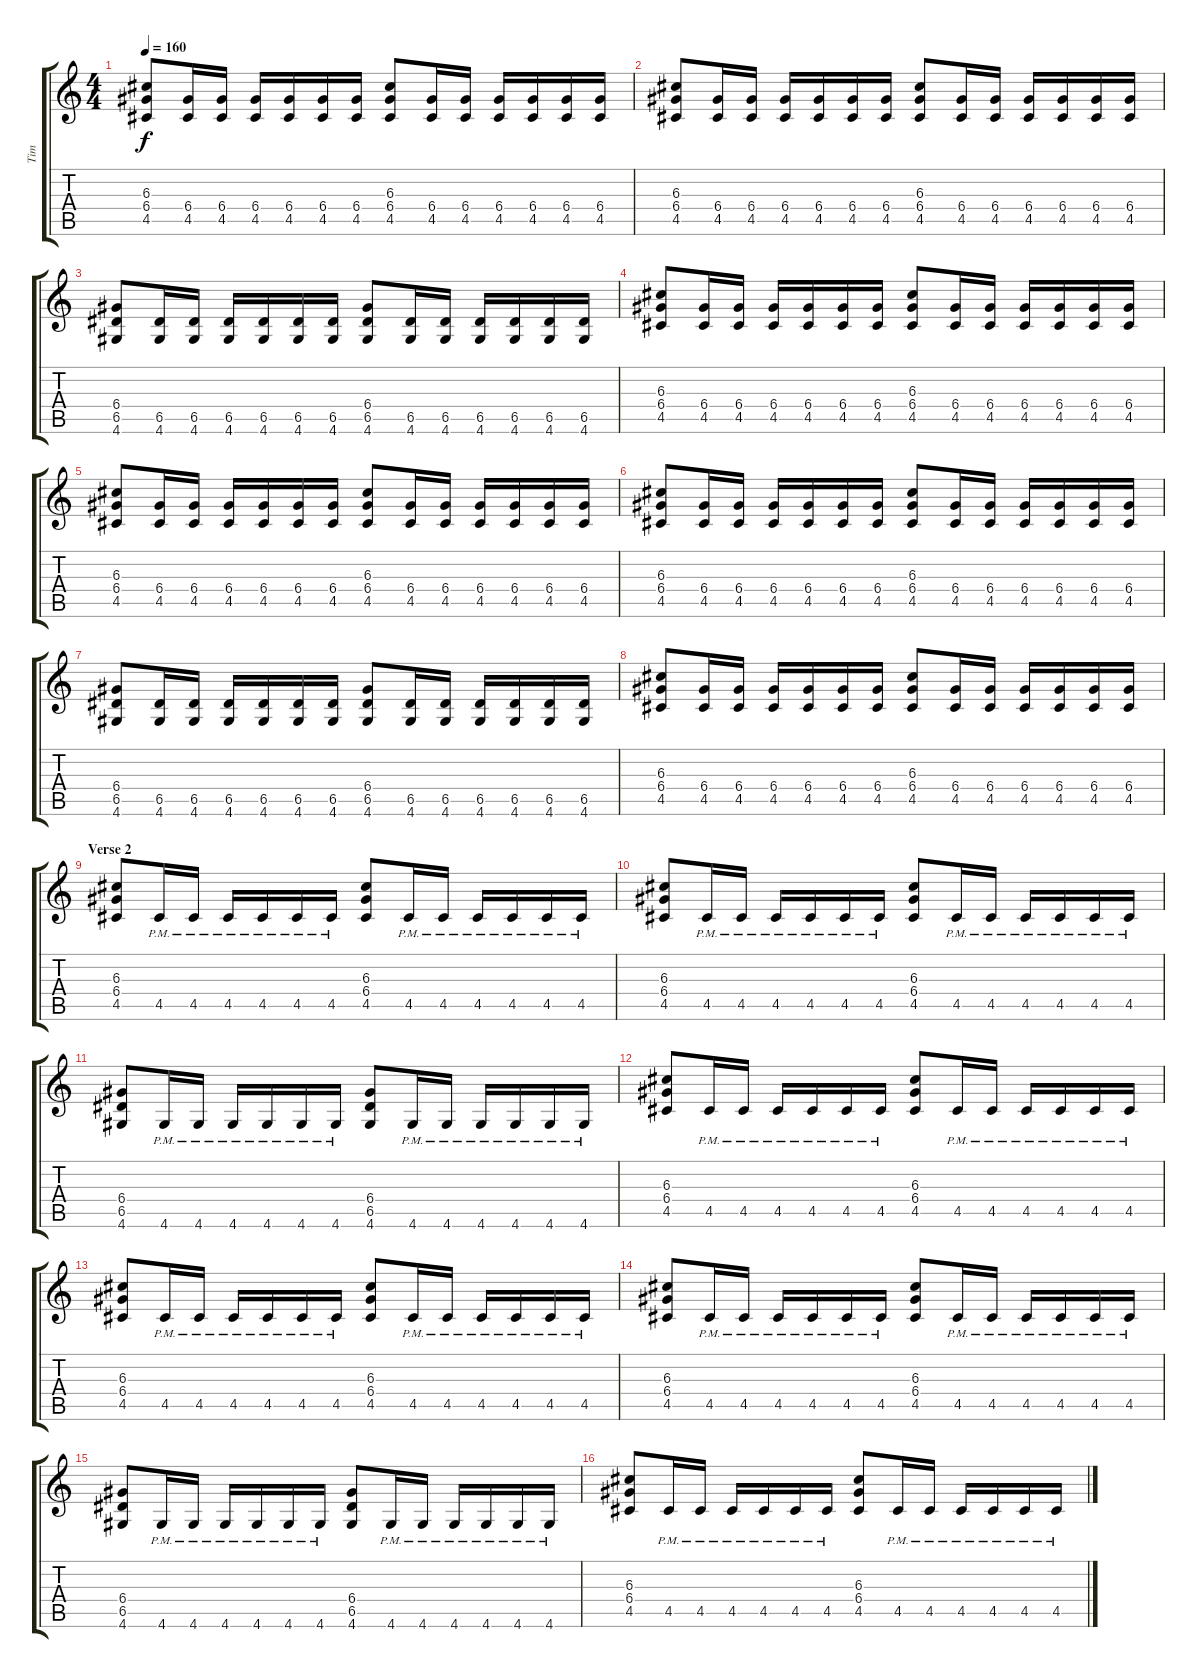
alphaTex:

\track ("Tim" "Tim") {instrument distortionguitar}
\staff {score tabs}
\tuning (E4 B3 G3 D3 A2 E2) {hide}
\ts (4 4)
\tempo 160
\clef g2
\ks c
(6.3 6.4 4.5).8{dy f} (6.4 4.5).16 (6.4 4.5).16 (6.4 4.5).16 (6.4 4.5).16 (6.4 4.5).16 (6.4 4.5).16 (6.3 6.4 4.5).8 (6.4 4.5).16 (6.4 4.5).16 (6.4 4.5).16 (6.4 4.5).16 (6.4 4.5).16 (6.4 4.5).16 |
(6.3 6.4 4.5).8 (6.4 4.5).16 (6.4 4.5).16 (6.4 4.5).16 (6.4 4.5).16 (6.4 4.5).16 (6.4 4.5).16 (6.3 6.4 4.5).8 (6.4 4.5).16 (6.4 4.5).16 (6.4 4.5).16 (6.4 4.5).16 (6.4 4.5).16 (6.4 4.5).16 |
(6.4 6.5 4.6).8 (6.5 4.6).16 (6.5 4.6).16 (6.5 4.6).16 (6.5 4.6).16 (6.5 4.6).16 (6.5 4.6).16 (6.4 6.5 4.6).8 (6.5 4.6).16 (6.5 4.6).16 (6.5 4.6).16 (6.5 4.6).16 (6.5 4.6).16 (6.5 4.6).16 |
(6.3 6.4 4.5).8 (6.4 4.5).16 (6.4 4.5).16 (6.4 4.5).16 (6.4 4.5).16 (6.4 4.5).16 (6.4 4.5).16 (6.3 6.4 4.5).8 (6.4 4.5).16 (6.4 4.5).16 (6.4 4.5).16 (6.4 4.5).16 (6.4 4.5).16 (6.4 4.5).16 |
(6.3 6.4 4.5).8 (6.4 4.5).16 (6.4 4.5).16 (6.4 4.5).16 (6.4 4.5).16 (6.4 4.5).16 (6.4 4.5).16 (6.3 6.4 4.5).8 (6.4 4.5).16 (6.4 4.5).16 (6.4 4.5).16 (6.4 4.5).16 (6.4 4.5).16 (6.4 4.5).16 |
(6.3 6.4 4.5).8 (6.4 4.5).16 (6.4 4.5).16 (6.4 4.5).16 (6.4 4.5).16 (6.4 4.5).16 (6.4 4.5).16 (6.3 6.4 4.5).8 (6.4 4.5).16 (6.4 4.5).16 (6.4 4.5).16 (6.4 4.5).16 (6.4 4.5).16 (6.4 4.5).16 |
(6.4 6.5 4.6).8 (6.5 4.6).16 (6.5 4.6).16 (6.5 4.6).16 (6.5 4.6).16 (6.5 4.6).16 (6.5 4.6).16 (6.4 6.5 4.6).8 (6.5 4.6).16 (6.5 4.6).16 (6.5 4.6).16 (6.5 4.6).16 (6.5 4.6).16 (6.5 4.6).16 |
(6.3 6.4 4.5).8 (6.4 4.5).16 (6.4 4.5).16 (6.4 4.5).16 (6.4 4.5).16 (6.4 4.5).16 (6.4 4.5).16 (6.3 6.4 4.5).8 (6.4 4.5).16 (6.4 4.5).16 (6.4 4.5).16 (6.4 4.5).16 (6.4 4.5).16 (6.4 4.5).16 |
\section ("" "Verse 2")
(6.3 6.4 4.5).8 4.5{pm}.16 4.5{pm}.16 4.5{pm}.16 4.5{pm}.16 4.5{pm}.16 4.5{pm}.16 (6.3 6.4 4.5).8 4.5{pm}.16 4.5{pm}.16 4.5{pm}.16 4.5{pm}.16 4.5{pm}.16 4.5{pm}.16 |
(6.3 6.4 4.5).8 4.5{pm}.16 4.5{pm}.16 4.5{pm}.16 4.5{pm}.16 4.5{pm}.16 4.5{pm}.16 (6.3 6.4 4.5).8 4.5{pm}.16 4.5{pm}.16 4.5{pm}.16 4.5{pm}.16 4.5{pm}.16 4.5{pm}.16 |
(6.4 6.5 4.6).8 4.6{pm}.16 4.6{pm}.16 4.6{pm}.16 4.6{pm}.16 4.6{pm}.16 4.6{pm}.16 (6.4 6.5 4.6).8 4.6{pm}.16 4.6{pm}.16 4.6{pm}.16 4.6{pm}.16 4.6{pm}.16 4.6{pm}.16 |
(6.3 6.4 4.5).8 4.5{pm}.16 4.5{pm}.16 4.5{pm}.16 4.5{pm}.16 4.5{pm}.16 4.5{pm}.16 (6.3 6.4 4.5).8 4.5{pm}.16 4.5{pm}.16 4.5{pm}.16 4.5{pm}.16 4.5{pm}.16 4.5{pm}.16 |
(6.3 6.4 4.5).8 4.5{pm}.16 4.5{pm}.16 4.5{pm}.16 4.5{pm}.16 4.5{pm}.16 4.5{pm}.16 (6.3 6.4 4.5).8 4.5{pm}.16 4.5{pm}.16 4.5{pm}.16 4.5{pm}.16 4.5{pm}.16 4.5{pm}.16 |
(6.3 6.4 4.5).8 4.5{pm}.16 4.5{pm}.16 4.5{pm}.16 4.5{pm}.16 4.5{pm}.16 4.5{pm}.16 (6.3 6.4 4.5).8 4.5{pm}.16 4.5{pm}.16 4.5{pm}.16 4.5{pm}.16 4.5{pm}.16 4.5{pm}.16 |
(6.4 6.5 4.6).8 4.6{pm}.16 4.6{pm}.16 4.6{pm}.16 4.6{pm}.16 4.6{pm}.16 4.6{pm}.16 (6.4 6.5 4.6).8 4.6{pm}.16 4.6{pm}.16 4.6{pm}.16 4.6{pm}.16 4.6{pm}.16 4.6{pm}.16 |
(6.3 6.4 4.5).8 4.5{pm}.16 4.5{pm}.16 4.5{pm}.16 4.5{pm}.16 4.5{pm}.16 4.5{pm}.16 (6.3 6.4 4.5).8 4.5{pm}.16 4.5{pm}.16 4.5{pm}.16 4.5{pm}.16 4.5{pm}.16 4.5{pm}.16
